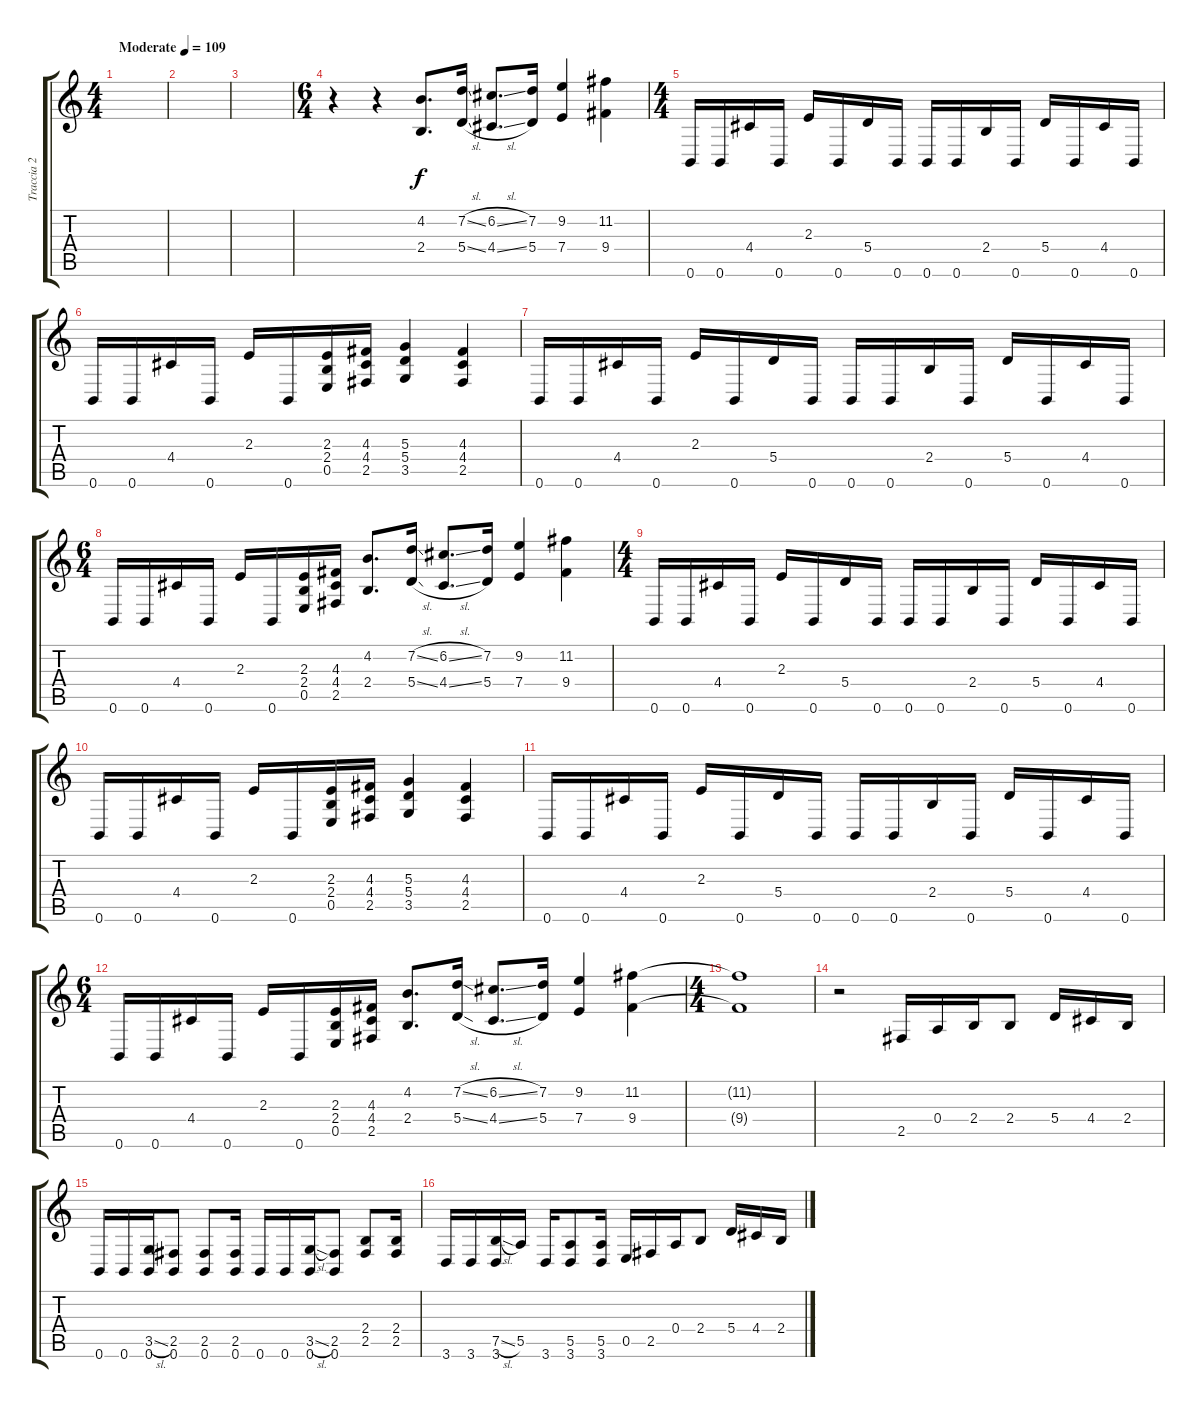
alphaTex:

\track ("Traccia 2" "Traccia 2") {instrument overdrivenguitar}
\staff {score tabs}
\tuning (B3 G3 D3 A2 E2 B1) {hide}
\ts (4 4)
\tempo (109 "Moderate")
\clef g2
\ks c
|
|
|
\ts (6 4)
r.4 r.4 (4.2 2.4).8{d} (7.2{sl} 5.4{sl}).16 (6.2{sl} 4.4{sl}).8{d} (7.2 5.4).16 (9.2 7.4).4 (11.2 9.4).4 |
\ts (4 4)
0.6.16 0.6.16 4.4.16 0.6.16 2.3.16 0.6.16 5.4.16 0.6.16 0.6.16 0.6.16 2.4.16 0.6.16 5.4.16 0.6.16 4.4.16 0.6.16 |
0.6.16 0.6.16 4.4.16 0.6.16 2.3.16 0.6.16 (2.3 2.4 0.5).16 (4.3 4.4 2.5).16 (5.3 5.4 3.5).4 (4.3 4.4 2.5).4 |
0.6.16 0.6.16 4.4.16 0.6.16 2.3.16 0.6.16 5.4.16 0.6.16 0.6.16 0.6.16 2.4.16 0.6.16 5.4.16 0.6.16 4.4.16 0.6.16 |
\ts (6 4)
0.6.16 0.6.16 4.4.16 0.6.16 2.3.16 0.6.16 (2.3 2.4 0.5).16 (4.3 4.4 2.5).16 (4.2 2.4).8{d} (7.2{sl} 5.4{sl}).16 (6.2{sl} 4.4{sl}).8{d} (7.2 5.4).16 (9.2 7.4).4 (11.2 9.4).4 |
\ts (4 4)
0.6.16 0.6.16 4.4.16 0.6.16 2.3.16 0.6.16 5.4.16 0.6.16 0.6.16 0.6.16 2.4.16 0.6.16 5.4.16 0.6.16 4.4.16 0.6.16 |
0.6.16 0.6.16 4.4.16 0.6.16 2.3.16 0.6.16 (2.3 2.4 0.5).16 (4.3 4.4 2.5).16 (5.3 5.4 3.5).4 (4.3 4.4 2.5).4 |
0.6.16 0.6.16 4.4.16 0.6.16 2.3.16 0.6.16 5.4.16 0.6.16 0.6.16 0.6.16 2.4.16 0.6.16 5.4.16 0.6.16 4.4.16 0.6.16 |
\ts (6 4)
0.6.16 0.6.16 4.4.16 0.6.16 2.3.16 0.6.16 (2.3 2.4 0.5).16 (4.3 4.4 2.5).16 (4.2 2.4).8{d} (7.2{sl} 5.4{sl}).16 (6.2{sl} 4.4{sl}).8{d} (7.2 5.4).16 (9.2 7.4).4 (11.2 9.4).4 |
\ts (4 4)
(11.2{t} 9.4{t}).1 |
r.2 2.5.16 0.4.16 2.4.16 2.4.8 5.4.16 4.4.16 2.4.16 |
0.6.16 0.6.16 (3.5{sl} 0.6).16 (2.5 0.6).8 (2.5 0.6).8 (2.5 0.6).16 0.6.16 0.6.16 (3.5{sl} 0.6).16 (2.5 0.6).8 (2.4 2.5).8 (2.4 2.5).16 |
3.6.16 3.6.16 (7.5{sl} 3.6).16 5.5.16 3.6.16 (5.5 3.6).8 (5.5 3.6).16 0.5.16 2.5.16 0.4.16 2.4.8 5.4.16 4.4.16 2.4.16
